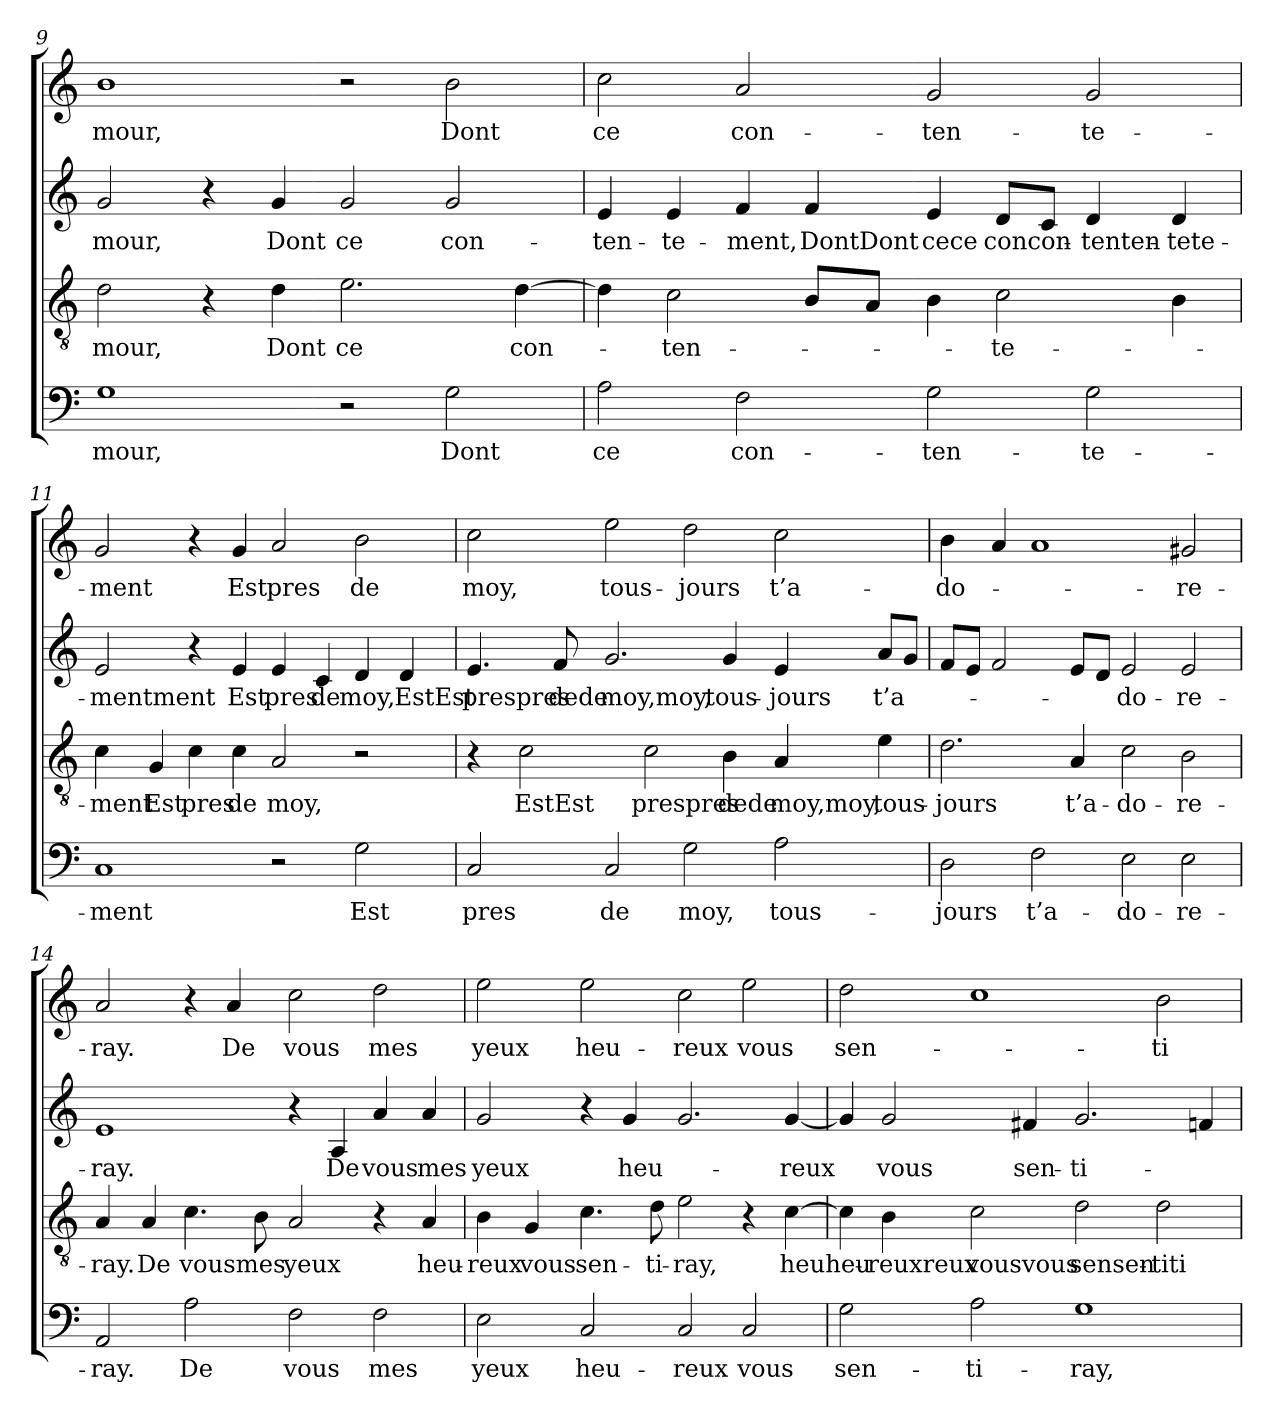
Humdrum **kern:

**kern	**text	**kern	**text	**kern	**text	**kern	**text
*part4	*part4	*part3	*part3	*part2	*part2	*part1	*part1
*staff4	*staff4	*staff3	*staff3	*staff2	*staff2	*staff1	*staff1
*clefF4	*	*clefGv2	*	*clefG2	*	*clefG2	*
*k[]	*	*k[]	*	*k[]	*	*k[]	*
=9	=9	=9	=9	=9	=9	=9	=9
1G	-mour,	2d	-mour,	2g	-mour,	1b	-mour,
.	.	4r	.	4r	.	.	.
.	.	4d	Dont	4g	Dont	.	.
2r	.	2.e	ce	2g	ce	2r	.
2G	Dont	.	.	2g	con-	2b	Dont
.	.	[4d	con-	.	.	.	.
=10	=10	=10	=10	=10	=10	=10	=10
2A	ce	4d]	.	4e	-ten-	2cc	ce
.	.	2c	-ten-	4e	-te-	.	.
2F	con-	.	.	4f	-ment,	2a	con-
.	.	8BL	.	4f	DontDont	.	.
.	.	8AJ	.	.	.	.	.
2G	-ten-	4B	.	4e	cece	2g	-ten-
.	.	2c	-te-	8dL	concon-	.	.
.	.	.	.	8cJ	.	.	.
2G	-te-	.	.	4d	-tenten-	2g	-te-
.	.	4B	.	4d	-tete-	.	.
!!LO:PB:g=z
=11	=11	=11	=11	=11	=11	=11	=11
1C	-ment	4c	-ment	2e	-mentment	2g	-ment
.	.	4G	Est	.	.	.	.
.	.	4c	pres	4r	.	4r	.
.	.	4c	de	4e	Est	4g	Est
2r	.	2A	moy,	4e	pres	2a	pres
.	.	.	.	4c	de	.	.
2G	Est	2r	.	4d	moy,	2b	de
.	.	.	.	4d	EstEst	.	.
=12	=12	=12	=12	=12	=12	=12	=12
2C	pres	4r	.	4.e	prespres	2cc	moy,
.	.	2c	EstEst	.	.	.	.
.	.	.	.	8f	dede	.	.
2C	de	.	.	2.g	moy,moy,	2ee	tous-
.	.	2c	prespres	.	.	.	.
2G	moy,	.	.	.	.	2dd	-jours
.	.	4B	dede	4g	tous-	.	.
2A	tous-	4A	moy,moy,	4e	-jours	2cc	t’a-
.	.	4e	tous-	8aL	t’a-	.	.
.	.	.	.	8gJ	.	.	.
=13	=13	=13	=13	=13	=13	=13	=13
2D	-jours	2.d	-jours	8fL	.	4b	-do-
.	.	.	.	8eJ	.	.	.
.	.	.	.	2f	.	4a	.
2F	t’a-	.	.	.	.	1a	.
.	.	4A	t’a-	8eL	.	.	.
.	.	.	.	8dJ	.	.	.
2E	-do-	2c	-do-	2e	-do-	.	.
2E	-re-	2B	-re-	2e	-re-	2g#X	-re-
!!LO:LB:g=z
=14	=14	=14	=14	=14	=14	=14	=14
2AA	-ray.	4A	-ray.	1e	-ray.	2a	-ray.
.	.	4A	De	.	.	.	.
2A	De	4.c	vous	.	.	4r	.
.	.	.	.	.	.	4a	De
.	.	8B	mes	.	.	.	.
2F	vous	2A	yeux	4r	.	2cc	vous
.	.	.	.	4A	De	.	.
2F	mes	4r	.	4a	vous	2dd	mes
.	.	4A	heu-	4a	mes	.	.
=15	=15	=15	=15	=15	=15	=15	=15
2E	yeux	4B	-reux	2g	yeux	2ee	yeux
.	.	4G	vous	.	.	.	.
2C	heu-	4.c	sen-	4r	.	2ee	heu-
.	.	.	.	4g	heu-	.	.
.	.	8d	-ti-	.	.	.	.
2C	-reux	2e	-ray,	2.g	.	2cc	-reux
2C	vous	4r	.	.	.	2ee	vous
.	.	[4c	heuheu-	[4g	-reux	.	.
=16	=16	=16	=16	=16	=16	=16	=16
2G	sen-	4c]	.	4g]	.	2dd	sen-
.	.	4B	-reuxreux	2g	vous	.	.
2A	-ti-	2c	vousvous	.	.	1cc	.
.	.	.	.	4f#X	sen-	.	.
1G	-ray,	2d	sensen-	2.g	-ti-	.	.
.	.	2d	-titi-	.	.	2b	-ti-
.	.	.	.	4fn	.	.	.
=	=	=	=	=	=	=	=
*-	*-	*-	*-	*-	*-	*-	*-
